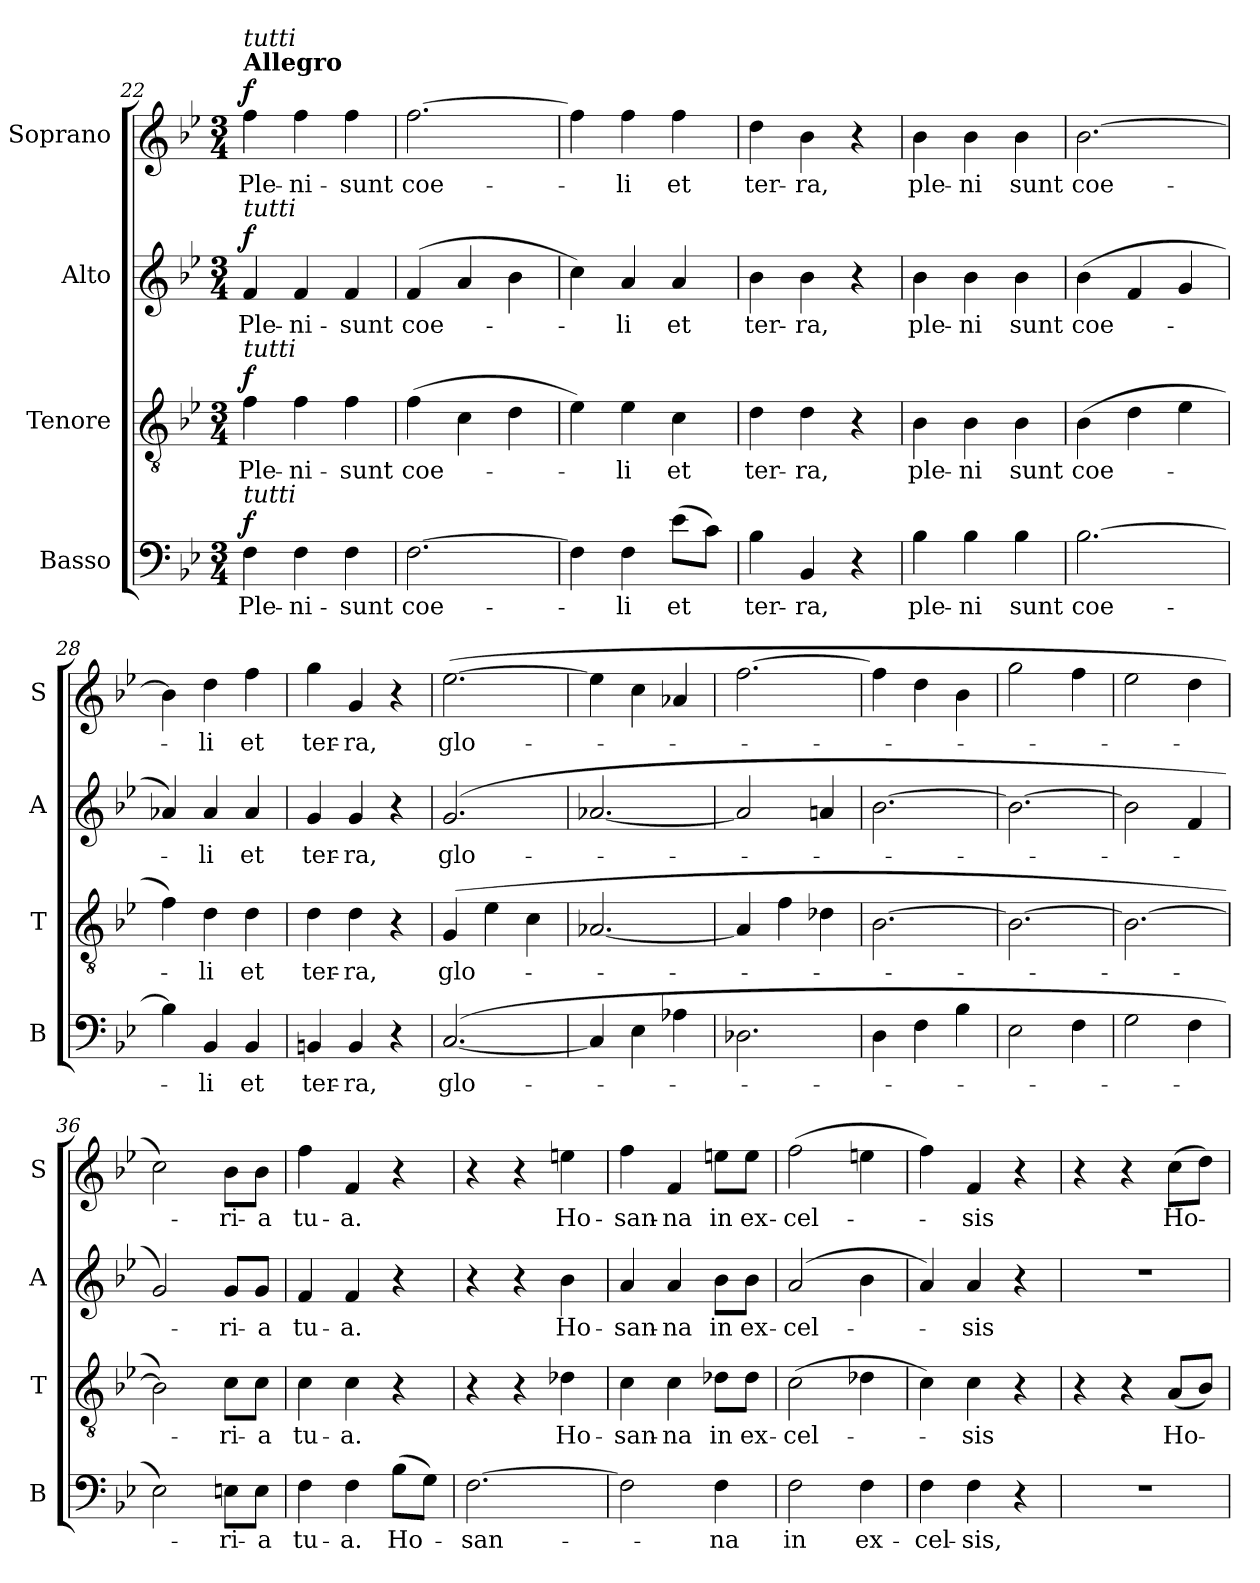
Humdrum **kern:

**kern	**text	**dynam	**kern	**text	**dynam	**kern	**text	**dynam	**kern	**text	**dynam
*part4	*part4	*part4	*part3	*part3	*part3	*part2	*part2	*part2	*part1	*part1	*part1
*staff4	*staff4	*staff4	*staff3	*staff3	*staff3	*staff2	*staff2	*staff2	*staff1	*staff1	*staff1
*I"Basso	*	*	*I"Tenore	*	*	*I"Alto	*	*	*I"Soprano	*	*
*I'B	*	*	*I'T	*	*	*I'A	*	*	*I'S	*	*
!!LO:LB:g=z
*clefF4	*	*	*clefGv2	*	*	*clefG2	*	*	*clefG2	*	*
*k[b-e-]	*	*	*k[b-e-]	*	*	*k[b-e-]	*	*	*k[b-e-]	*	*
*B-:	*	*	*B-:	*	*	*B-:	*	*	*B-:	*	*
*M3/4	*	*	*M3/4	*	*	*M3/4	*	*	*M3/4	*	*
=22	=22	=22	=22	=22	=22	=22	=22	=22	=22	=22	=22
!	!	!	!	!	!	!	!	!	!LO:TX:a:B:t=Allegro	!	!
!	!	!	!	!	!	!	!	!	!LO:TX:a:i:t=tutti	!	!
!	!	!	!	!	!	!LO:TX:a:i:t=tutti	!	!	!	!	!
!	!	!	!LO:TX:a:i:t=tutti	!	!	!	!	!	!	!	!
!LO:TX:a:i:t=tutti	!	!	!	!	!	!	!	!	!	!	!
!	!	!LO:DY:a	!	!	!LO:DY:a	!	!	!LO:DY:a	!	!	!LO:DY:a
4F\	Ple-	f	4f\	Ple-	f	4f/	Ple-	f	4ff\	Ple-	f
4F\	-ni-	.	4f\	-ni-	.	4f/	-ni-	.	4ff\	-ni-	.
4F\	-sunt	.	4f\	-sunt	.	4f/	-sunt	.	4ff\	-sunt	.
=23	=23	=23	=23	=23	=23	=23	=23	=23	=23	=23	=23
[2.F\	coe-	.	(>4f\	coe-	.	(>4f/	coe-	.	[2.ff\	coe-	.
.	.	.	4c\	.	.	4a/	.	.	.	.	.
.	.	.	4d\	.	.	4b-\	.	.	.	.	.
=24	=24	=24	=24	=24	=24	=24	=24	=24	=24	=24	=24
4F\]	.	.	4e-\)	.	.	4cc\)	.	.	4ff\]	.	.
4F\	-li	.	4e-\	-li	.	4a/	-li	.	4ff\	-li	.
(>8e-\L	et	.	4c\	et	.	4a/	et	.	4ff\	et	.
8c\J)	.	.	.	.	.	.	.	.	.	.	.
=25	=25	=25	=25	=25	=25	=25	=25	=25	=25	=25	=25
4B-\	ter-	.	4d\	ter-	.	4b-\	ter-	.	4dd\	ter-	.
4BB-/	-ra,	.	4d\	-ra,	.	4b-\	-ra,	.	4b-\	-ra,	.
4r	.	.	4r	.	.	4r	.	.	4r	.	.
=26	=26	=26	=26	=26	=26	=26	=26	=26	=26	=26	=26
4B-\	ple-	.	4B-\	ple-	.	4b-\	ple-	.	4b-\	ple-	.
4B-\	-ni	.	4B-\	-ni	.	4b-\	-ni	.	4b-\	-ni	.
4B-\	sunt	.	4B-\	sunt	.	4b-\	sunt	.	4b-\	sunt	.
=27	=27	=27	=27	=27	=27	=27	=27	=27	=27	=27	=27
[2.B-\	coe-	.	(>4B-\	coe-	.	(>4b-\	coe-	.	[2.b-\	coe-	.
.	.	.	4d\	.	.	4f/	.	.	.	.	.
.	.	.	4e-\	.	.	4g/	.	.	.	.	.
=28	=28	=28	=28	=28	=28	=28	=28	=28	=28	=28	=28
4B-\]	.	.	4f\)	.	.	4a-X/)	.	.	4b-\]	.	.
4BB-/	-li	.	4d\	-li	.	4a-/	-li	.	4dd\	-li	.
4BB-/	et	.	4d\	et	.	4a-/	et	.	4ff\	et	.
=29	=29	=29	=29	=29	=29	=29	=29	=29	=29	=29	=29
4BBn/	ter-	.	4d\	ter-	.	4g/	ter-	.	4gg\	ter-	.
4BB/	-ra,	.	4d\	-ra,	.	4g/	-ra,	.	4g/	-ra,	.
4r	.	.	4r	.	.	4r	.	.	4r	.	.
!!LO:LB:g=z
=30	=30	=30	=30	=30	=30	=30	=30	=30	=30	=30	=30
(>[2.C/	glo-	.	(>4G/	glo-	.	(>2.g/	glo-	.	(>[2.ee-\	glo-	.
.	.	.	4e-\	.	.	.	.	.	.	.	.
.	.	.	4c\	.	.	.	.	.	.	.	.
=31	=31	=31	=31	=31	=31	=31	=31	=31	=31	=31	=31
4C/]	.	.	[2.A-X/	.	.	[2.a-X/	.	.	4ee-\]	.	.
4E-\	.	.	.	.	.	.	.	.	4cc\	.	.
4A-X\	.	.	.	.	.	.	.	.	4a-X/	.	.
=32	=32	=32	=32	=32	=32	=32	=32	=32	=32	=32	=32
2.D-X\	.	.	4A-/]	.	.	2a-/]	.	.	[2.ff\	.	.
.	.	.	4f\	.	.	.	.	.	.	.	.
.	.	.	4d-X\	.	.	4an/	.	.	.	.	.
=33	=33	=33	=33	=33	=33	=33	=33	=33	=33	=33	=33
4D\	.	.	[2.B-\	.	.	[2.b-\	.	.	4ff\]	.	.
4F\	.	.	.	.	.	.	.	.	4dd\	.	.
4B-\	.	.	.	.	.	.	.	.	4b-\	.	.
=34	=34	=34	=34	=34	=34	=34	=34	=34	=34	=34	=34
2E-\	.	.	2.B-\_	.	.	2.b-\_	.	.	2gg\	.	.
4F\	.	.	.	.	.	.	.	.	4ff\	.	.
=35	=35	=35	=35	=35	=35	=35	=35	=35	=35	=35	=35
2G\	.	.	2.B-\_	.	.	2b-\]	.	.	2ee-\	.	.
4F\	.	.	.	.	.	4f/	.	.	4dd\	.	.
=36	=36	=36	=36	=36	=36	=36	=36	=36	=36	=36	=36
2E-\)	.	.	2B-\])	.	.	2g/)	.	.	2cc\)	.	.
8En\L	-ri-	.	8c\L	-ri-	.	8g/L	-ri-	.	8b-\L	-ri-	.
8E\J	-a	.	8c\J	-a	.	8g/J	-a	.	8b-\J	-a	.
=37	=37	=37	=37	=37	=37	=37	=37	=37	=37	=37	=37
4F\	tu-	.	4c\	tu-	.	4f/	tu-	.	4ff\	tu-	.
4F\	-a.	.	4c\	-a.	.	4f/	-a.	.	4f/	-a.	.
(>8B-\L	Ho-	.	4r	.	.	4r	.	.	4r	.	.
8G\J)	.	.	.	.	.	.	.	.	.	.	.
!!LO:PB:g=z
=38	=38	=38	=38	=38	=38	=38	=38	=38	=38	=38	=38
[2.F\	-san-	.	4r	.	.	4r	.	.	4r	.	.
.	.	.	4r	.	.	4r	.	.	4r	.	.
.	.	.	4d-X\	Ho-	.	4b-\	Ho-	.	4een\	Ho-	.
=39	=39	=39	=39	=39	=39	=39	=39	=39	=39	=39	=39
2F\]	.	.	4c\	-san-	.	4a/	-san-	.	4ff\	-san-	.
.	.	.	4c\	-na	.	4a/	-na	.	4f/	-na	.
4F\	-na	.	8d-X\L	in	.	8b-\L	in	.	8een\L	in	.
.	.	.	8d-\J	ex-	.	8b-\J	ex-	.	8ee\J	ex-	.
=40	=40	=40	=40	=40	=40	=40	=40	=40	=40	=40	=40
2F\	in	.	(>2c\	-cel-	.	(>2a/	-cel-	.	(>2ff\	-cel-	.
4F\	ex-	.	4d-X\	.	.	4b-\	.	.	4een\	.	.
=41	=41	=41	=41	=41	=41	=41	=41	=41	=41	=41	=41
4F\	-cel-	.	4c\)	.	.	4a/)	.	.	4ff\)	.	.
4F\	-sis,	.	4c\	-sis	.	4a/	-sis	.	4f/	-sis	.
4r	.	.	4r	.	.	4r	.	.	4r	.	.
=42	=42	=42	=42	=42	=42	=42	=42	=42	=42	=42	=42
2.r	.	.	4r	.	.	2.r	.	.	4r	.	.
.	.	.	4r	.	.	.	.	.	4r	.	.
.	.	.	(<8A/L	Ho-	.	.	.	.	(>8cc\L	Ho-	.
.	.	.	8B-/J)	.	.	.	.	.	8dd\J)	.	.
=	=	=	=	=	=	=	=	=	=	=	=
*-	*-	*-	*-	*-	*-	*-	*-	*-	*-	*-	*-
